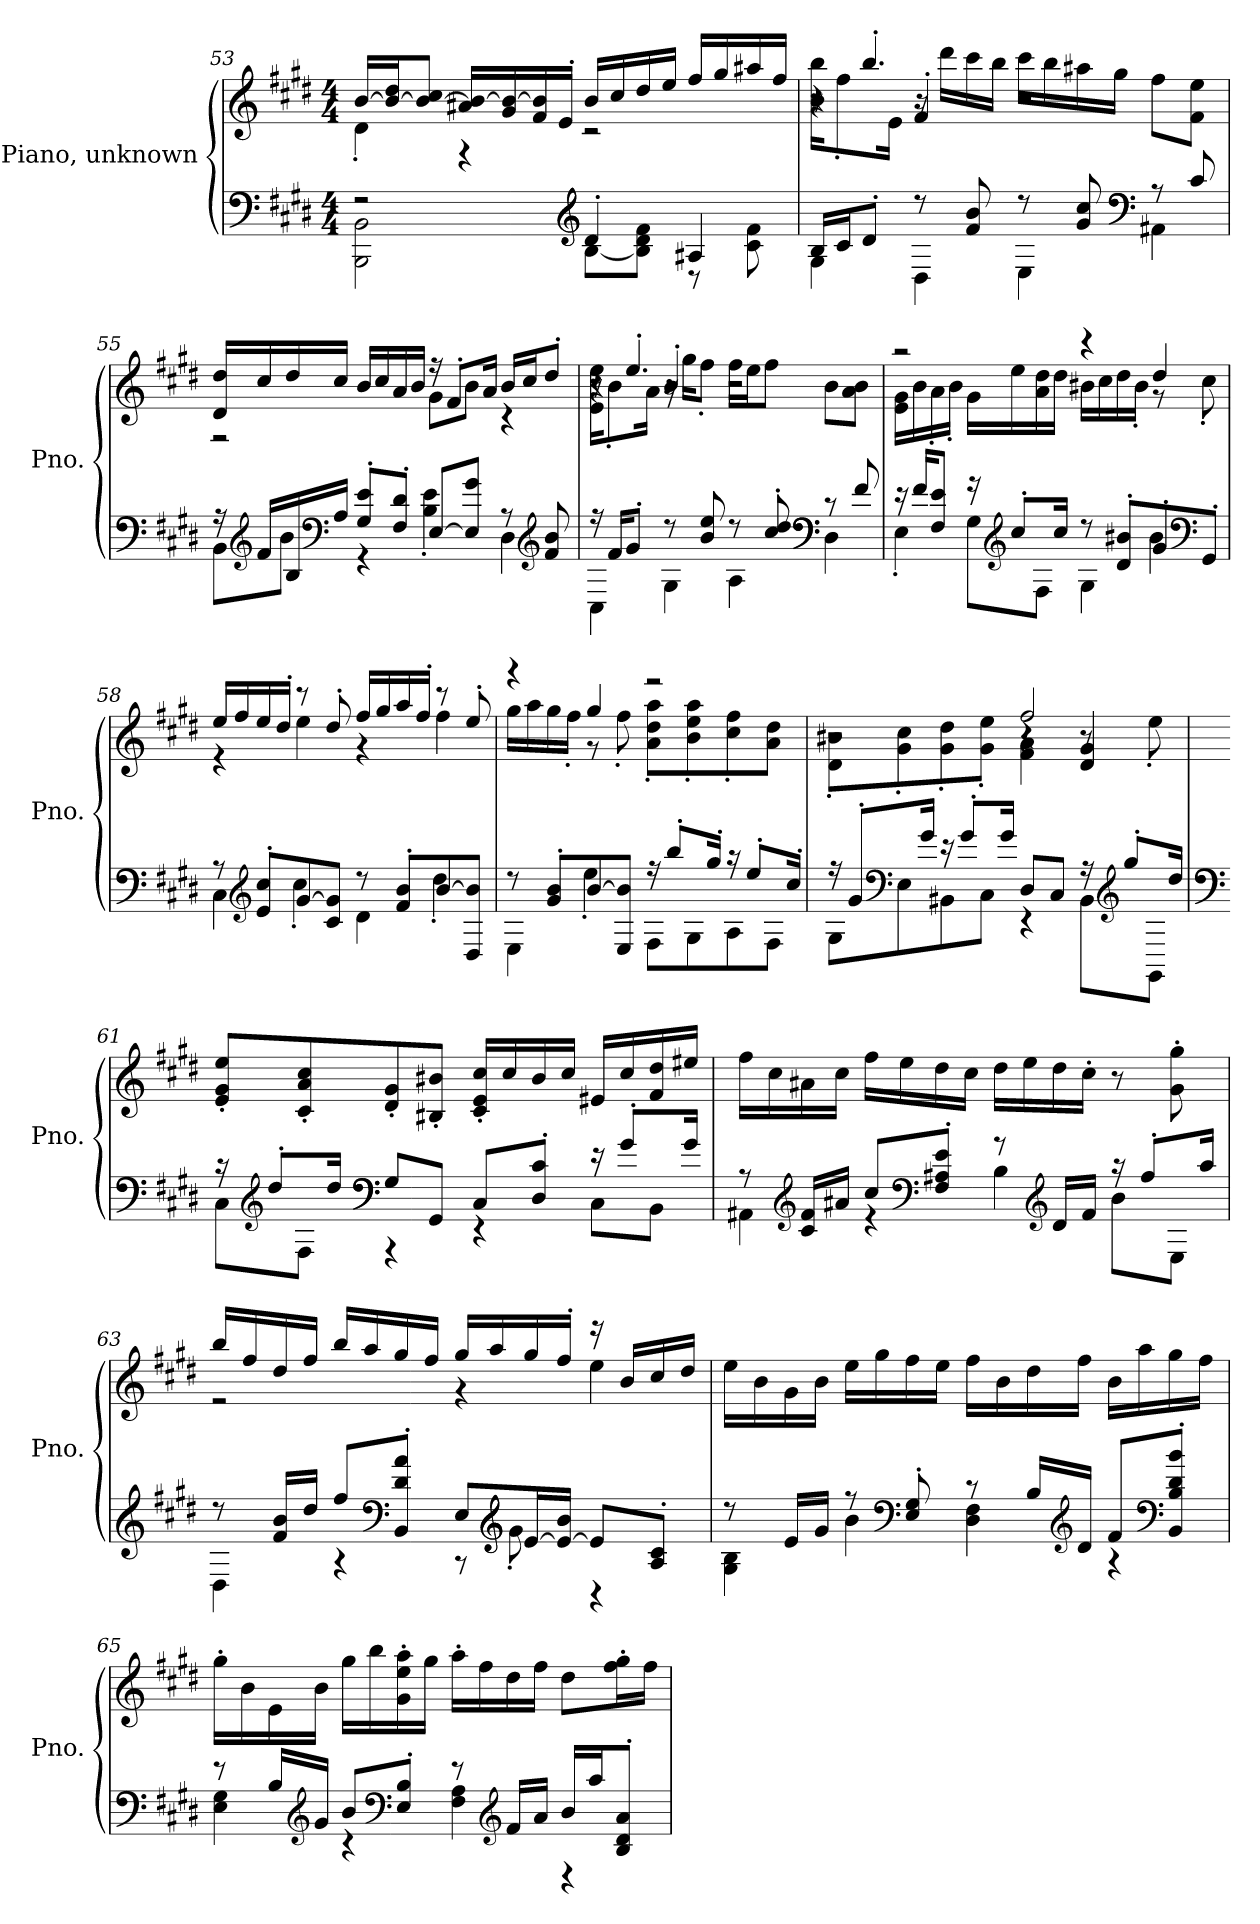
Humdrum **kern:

**kern	**kern
*part1	*part1
*staff2	*staff1
*I"Piano, unknown	*
*I'Pno.	*
!!LO:LB:g=z
*clefF4	*clefG2
*k[f#c#g#d#]	*k[f#c#g#d#]
*M4/4	*M4/4
=53	=53
*^	*^
2r	2BBB\ 2BB\	[16b/LL	4d#'\
.	.	16b/_ 16dd#/J	.
.	.	8b/_ 8cc#/J	.
.	.	16a#X/ 16b/_LL	4r
.	.	16g#/ 16b/_	.
.	.	16f#/ 16b/]	.
.	.	16e'/JJ	.
*clefG2	*	*	*
4d#'/	[8B\L	16b/LL	2r
.	.	16cc#/	.
.	8B\] 8d#\ 8f#\J	16dd#/	.
.	.	16ee/JJ	.
4A#X/	8r	16ff#/LL	.
.	.	16gg#/	.
.	8c#\ 8f#\	16aa#X/	.
.	.	16ff#/JJ	.
=54	=54	=54	=54
*	*	*	*^
16B/LL	4G#\	8r	16b\ 16bb\KL	4r
16c#/J	.	.	8ff#'\	.
8d#'/J	.	4.bb'/	.	.
.	.	.	16e\Jk	.
8r	4D#\	.	16r	4f#'/
.	.	.	16ddd#\LL	.
8f#/ 8b/	.	.	16ccc#\	.
.	.	.	16bb\JJ	.
8r	4E\	2r	16ccc#\LL	2r
.	.	.	16bb\	.
8g#/ 8cc#/	.	.	16aa#X\	.
.	.	.	16gg#\JJ	.
*clefF4	*	*	*	*
8r	4AA#X\	.	8ff#\L	.
8c#/	.	.	8f#\ 8ee\J	.
*	*	*	*v	*v
!!LO:LB:g=z
=55	=55	=55	=55
16r	8BB\L	16d#/ 16dd#/LL	2r
*clefG2	*	*	*
16f#/LL	.	16cc#/	.
16B/	8b\J	16dd#/	.
*clefF4	*	*	*
16A/JJ	.	16cc#/JJ	.
8G#/' 8e/'L	4r	16b/LL	.
.	.	16cc#/	.
8F#/' 8d#/'J	.	16a/	.
.	.	16b/JJ	.
[8E/L	4B\' 4e\'	16r	8g#\L
.	.	8f#'/L	.
8E/] 8g#/J	.	.	8b\J
.	.	16a/Jk	.
8r	4D#\	16b/LL	4r
.	.	16cc#/J	.
*clefG2	*	*	*
8f#/ 8b/	.	8dd#'/J	.
=56	=56	=56	=56
*	*	*	*^
16r	4C#\	8r	16e\ 16ee\KL	4r
16f#/KL	.	.	8b'\	.
8g#'/J	.	4.ee'/	.	.
.	.	.	16a\Jk	.
8r	4G#\	.	16r	4b'/
.	.	.	16gg#\KL	.
8b/ 8ee/	.	.	8ff#'\J	.
8r	4A\	2r	16ff#\LL	2r
.	.	.	16ee\J	.
8cc#/' 8dd#/'	.	.	8ff#\J	.
*clefF4	*	*	*	*
8r	4D#\	.	8b\L	.
8f#/	.	.	8a\ 8b\J	.
*	*	*	*v	*v
!!LO:PB:g=z
=57	=57	=57	=57
16r	4E'\	2r	16e\ 16g#\LL
16f#/KL	.	.	16b\
8F#/ 8e/J	.	.	16a'\
.	.	.	16b'\JJ
16r	8G#\L	.	16g#\LL
*clefG2	*	*	*
8cc#'/L	.	.	16ee\
.	8F#\J	.	16a\ 16dd#\
16cc#/Jk	.	.	16dd#\JJ
8r	4G#\	4r	16b#X\LL
.	.	.	16cc#\
8d#/' 8b#X/'L	.	.	16dd#\
.	.	.	16b#'\JJ
8g#'/	4b#\	4dd#/	8r
*clefF4	*	*	*
8GG#'/J	.	.	8cc#'\
=58	=58	=58	=58
8r	4C#\	16ee/LL	4r
.	.	16ff#/	.
*clefG2	*	*	*
8e/' 8cc#/'L	.	16ee/	.
.	.	16dd#'/JJ	.
[8g#/	4cc#'\	8r	4ee\
8c#/ 8g#/]J	.	8dd#'/	.
8r	4d#\	16ff#/LL	4r
.	.	16gg#/	.
8f#/' 8b/'L	.	16aa/	.
.	.	16ff#'/JJ	.
[8b/	4dd#'\	8r	4ff#\
8D#/ 8b/]J	.	8ee'/	.
!!LO:LB:g=z	!!
=59	=59	=59	=59
8r	4E\	4r	16gg#\LL
.	.	.	16aa\
8g#/' 8b/'L	.	.	16gg#\
.	.	.	16ff#'\JJ
[8b/	4ee'\	4gg#/	8r
8E/ 8b/]J	.	.	8ff#'\
16r	8F#\L	2r	8a\' 8dd#\' 8aa\'L
8bb'/L	.	.	.
.	8G#\	.	8b\' 8ee\' 8aa\'
16gg#'/Jk	.	.	.
16r	8A\	.	8cc#\' 8ff#\'
8ee'/L	.	.	.
.	8F#\J	.	8a\ 8dd#\J
16cc#'/Jk	.	.	.
=60	=60	=60	=60
*	*	*	*^
16r	8G#\L	2r	8d#\' 8b#X\'L	2r
8g#'/L	.	.	.	.
*clefF4	*	*	*	*
.	8E\	.	8g#\' 8cc#\'	.
16g#/Jk	.	.	.	.
16r	8BB#X\	.	8g#\' 8dd#\'	.
8g#'/L	.	.	.	.
.	8C#\J	.	8g#\' 8ee\'J	.
16g#/Jk	.	.	.	.
8D#/L	4r	2ff#/	4f#\ 4a\	4r
8C#/J	.	.	.	.
16r	8BB#\L	.	8r	4d#/ 4g#/
*clefG2	*	*	*	*
8gg#'/L	.	.	.	.
.	8GG#\J	.	8ee'\	.
16dd#/Jk	.	.	.	.
*	*	*v	*v	*v
!!LO:LB:g=z
=61	=61	=61
*clefF4	*	*
16r	8C#\L	8e/' 8g#/' 8ee/'L
*clefG2	*	*
8dd#'/L	.	.
.	8F#\J	8c#/' 8a/' 8cc#/'
16dd#/Jk	.	.
*clefF4	*	*
8G#/L	4r	8d#/' 8g#/'
8GG#/J	.	8B#X/' 8b#X/'J
8C#/L	4r	16c#/' 16e/' 16cc#/'LL
.	.	16cc#/
8D#/' 8c#/'J	.	16b#/
.	.	16cc#/JJ
16r	8C#\L	16e#X/LL
8g#'/L	.	16cc#/
.	8BB\J	16f#/ 16dd#/
16g#/Jk	.	16ee#X/JJ
=62	=62	=62
8r	4AA#X\	16ff#\LL
.	.	16cc#\
*clefG2	*	*
16c#/ 16f#/LL	.	16a#X\
16a#X/JJ	.	16cc#\JJ
8cc#/L	4r	16ff#\LL
.	.	16ee\
*clefF4	*	*
8F#/' 8A#X/' 8e/'J	.	16dd#\
.	.	16cc#\JJ
8r	4B\	16dd#\LL
.	.	16ee\
*clefG2	*	*
16d#/LL	.	16dd#\
16f#/JJ	.	16cc#'\JJ
16r	8b\L	8r
8ff#'/L	.	.
.	8E\J	8g#\' 8gg#\'
16aa/Jk	.	.
!!LO:LB:g=z
=63	=63	=63
*	*	*^
8r	4D#\	16bb/LL	2r
.	.	16ff#/	.
16f#/ 16b/LL	.	16dd#/	.
16dd#/JJ	.	16ff#/JJ	.
8ff#/L	4r	16bb/LL	.
.	.	16aa/	.
*clefF4	*	*	*
8BB/' 8d#/' 8a/'J	.	16gg#/	.
.	.	16ff#/JJ	.
8E/L	8r	16gg#/LL	4r
.	.	16aa/	.
*clefG2	*	*	*
[16e/L	8g#'\	16gg#/	.
16e/_ 16b/JJ	.	16ff#'/JJ	.
8e/L]	4r	16r	4ee\
.	.	16b/LL	.
8A/' 8c#/'J	.	16cc#/	.
.	.	16dd#/JJ	.
*	*	*v	*v
=64	=64	=64
8r	4G#\ 4B\	16ee\LL
.	.	16b\
16e/LL	.	16g#\
16g#/JJ	.	16b\JJ
8r	4b\	16ee\LL
.	.	16gg#\
*clefF4	*	*
8E/' 8G#/'	.	16ff#\
.	.	16ee\JJ
8r	4D#\ 4F#\	16ff#\LL
.	.	16b\
16B/LL	.	16dd#\
*clefG2	*	*
16d#/JJ	.	16ff#\JJ
8f#/L	4r	16b\LL
.	.	16aa\
*clefF4	*	*
8BB/' 8B/' 8d#/' 8b/'J	.	16gg#\
.	.	16ff#\JJ
!!LO:LB:g=z
=65	=65	=65
8r	4E\ 4G#\	16gg#'\LL
.	.	16b\
16B/LL	.	16e\
*clefG2	*	*
16g#/JJ	.	16b\JJ
8b/L	4r	16gg#\LL
.	.	16bb\
*clefF4	*	*
8E/' 8B/'J	.	16g#\' 16ee\' 16aa\'
.	.	16gg#\JJ
8r	4F#\ 4A\	16aa'\LL
.	.	16ff#\
*clefG2	*	*
16f#/LL	.	16dd#\
16a/JJ	.	16ff#\JJ
16b/LL	4r	8dd#\L
16aa/J	.	.
8B/' 8d#/' 8a/'J	.	16ff#\' 16gg#\'L
.	.	16ff#\JJ
*v	*v	*
=	=
*-	*-
